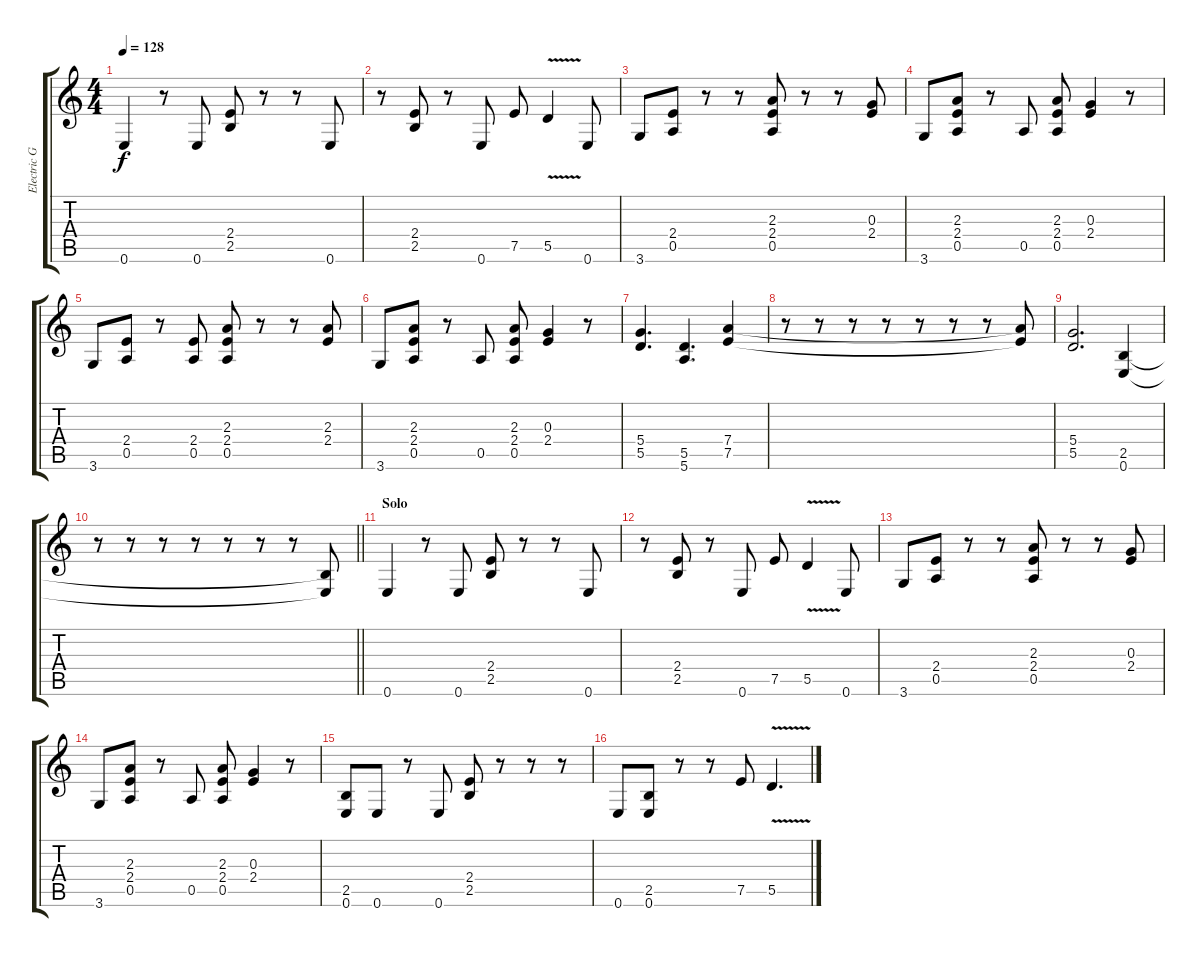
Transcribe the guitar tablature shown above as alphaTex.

\track ("Electric Guitar" "Electric G") {instrument overdrivenguitar}
\staff {score tabs}
\tuning (E4 B3 G3 D3 A2 E2) {hide}
\ts (4 4)
\tempo 128
\clef g2
\ks c
0.6.4{dy f} r.8 0.6.8 (2.4 2.5).8 r.8 r.8 0.6.8 |
r.8 (2.4 2.5).8 r.8 0.6.8 7.5.8 5.5{v}.4 0.6.8 |
3.6.8 (2.4 0.5).8 r.8 r.8 (2.3 2.4 0.5).8 r.8 r.8 (0.3 2.4).8 |
3.6.8 (2.3 2.4 0.5).8 r.8 0.5.8 (2.3 2.4 0.5).8 (0.3 2.4).4 r.8 |
3.6.8 (2.4 0.5).8 r.8 (2.4 0.5).8 (2.3 2.4 0.5).8 r.8 r.8 (2.3 2.4).8 |
3.6.8 (2.3 2.4 0.5).8 r.8 0.5.8 (2.3 2.4 0.5).8 (0.3 2.4).4 r.8 |
(5.4 5.5).4{d} (5.5 5.6).4{d} (7.4 7.5).4 |
r.8 r.8 r.8 r.8 r.8 r.8 r.8 (7.4{t} 7.5{t}).8 |
(5.4 5.5).2{d} (2.5 0.6).4 |
\barLineRight lightlight
r.8 r.8 r.8 r.8 r.8 r.8 r.8 (2.5{t} 0.6{t}).8 |
\section ("" "Solo")
0.6.4 r.8 0.6.8 (2.4 2.5).8 r.8 r.8 0.6.8 |
r.8 (2.4 2.5).8 r.8 0.6.8 7.5.8 5.5{v}.4 0.6.8 |
3.6.8 (2.4 0.5).8 r.8 r.8 (2.3 2.4 0.5).8 r.8 r.8 (0.3 2.4).8 |
3.6.8 (2.3 2.4 0.5).8 r.8 0.5.8 (2.3 2.4 0.5).8 (0.3 2.4).4 r.8 |
(2.5 0.6).8 0.6.8 r.8 0.6.8 (2.4 2.5).8 r.8 r.8 r.8 |
0.6.8 (2.5 0.6).8 r.8 r.8 7.5.8 5.5{v}.4{d}
